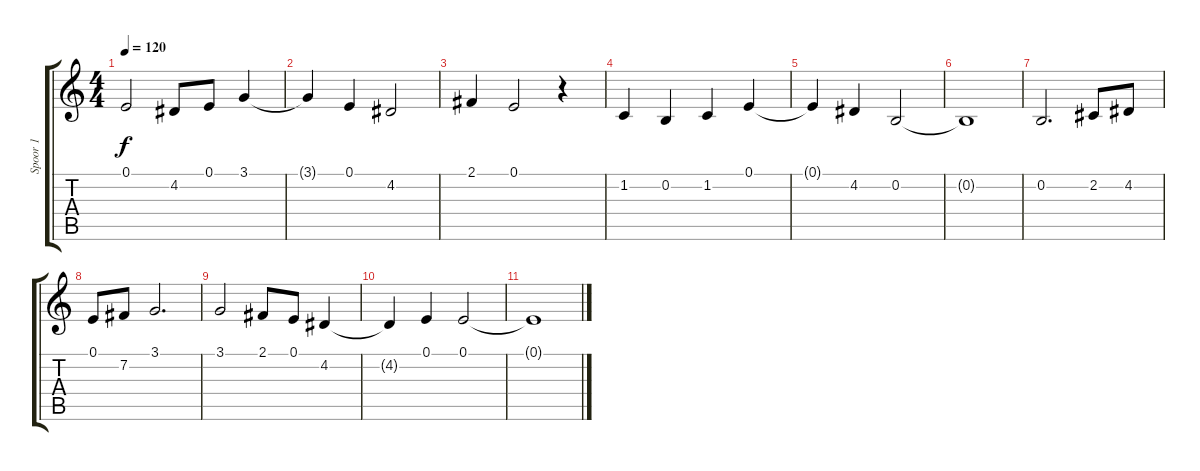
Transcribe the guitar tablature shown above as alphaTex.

\track ("Spoor 1" "Spoor 1") {instrument trumpet}
\staff {score tabs}
\tuning (E4 B3 G3 D3 A2 E2) {hide}
\ts (4 4)
\tempo 120
\clef g2
\ks c
0.1.2{dy f} 4.2.8 0.1.8 3.1.4 |
3.1{t}.4 0.1.4 4.2.2 |
2.1.4 0.1.2 r.4 |
1.2.4 0.2.4 1.2.4 0.1.4 |
0.1{t}.4 4.2.4 0.2.2 |
0.2{t}.1 |
0.2.2{d} 2.2.8 4.2.8 |
0.1.8 7.2.8 3.1.2{d} |
3.1.2 2.1.8 0.1.8 4.2.4 |
4.2{t}.4 0.1.4 0.1.2 |
0.1{t}.1
